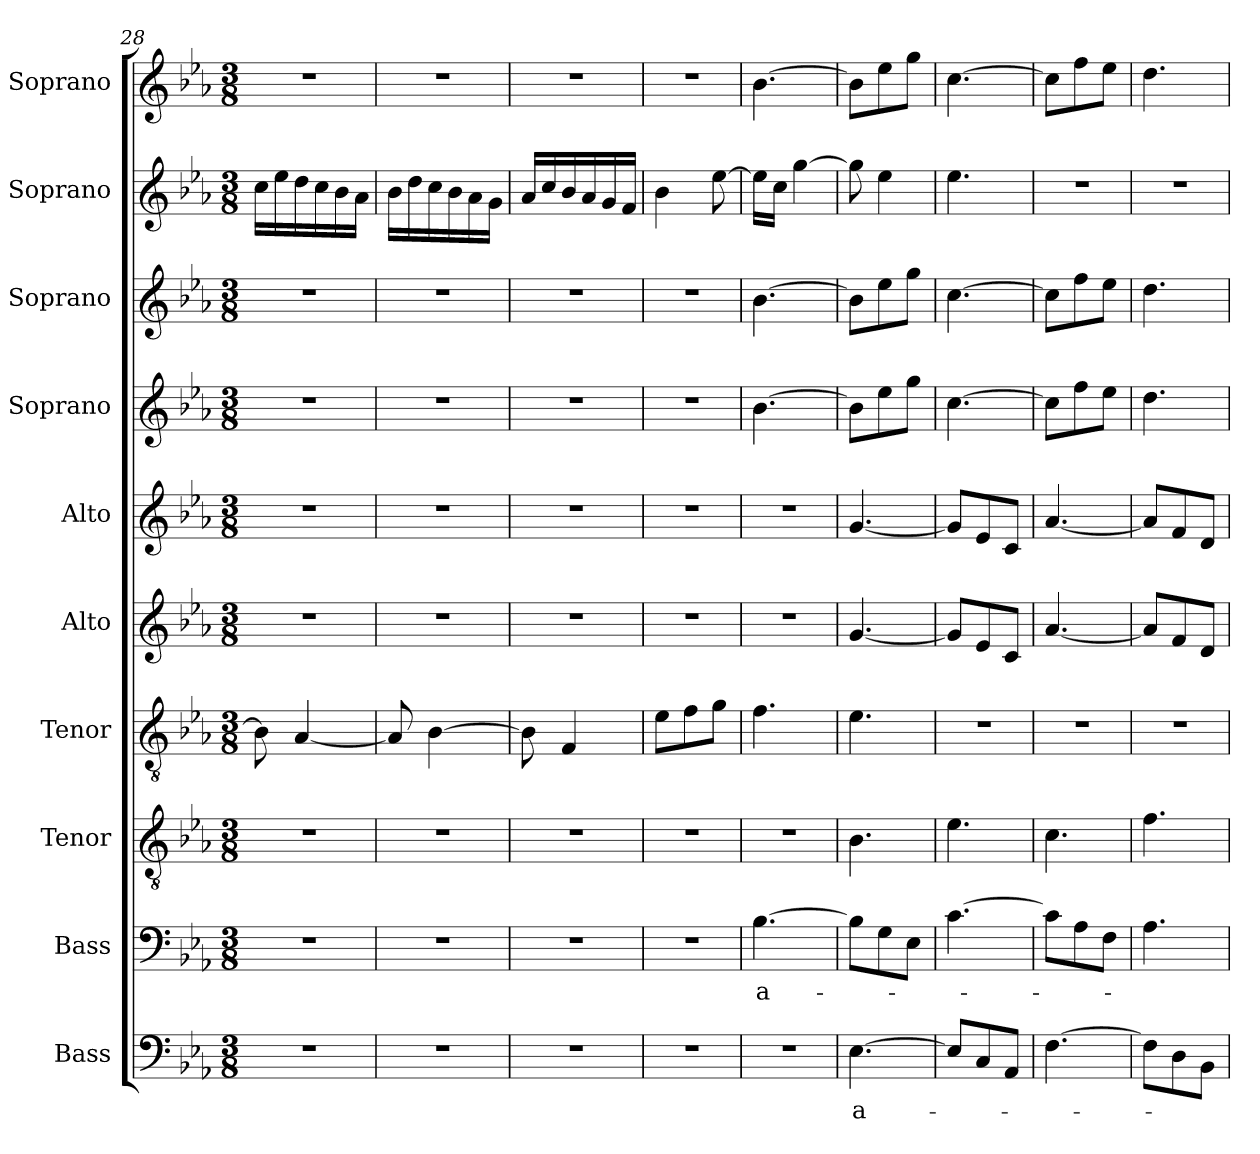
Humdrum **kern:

**kern	**text	**kern	**text	**kern	**kern	**kern	**kern	**kern	**kern	**kern	**kern
*part10	*part10	*part9	*part9	*part8	*part7	*part6	*part5	*part4	*part3	*part2	*part1
*staff10	*staff10	*staff9	*staff9	*staff8	*staff7	*staff6	*staff5	*staff4	*staff3	*staff2	*staff1
*I"Bass	*	*I"Bass	*	*I"Tenor	*I"Tenor	*I"Alto	*I"Alto	*I"Soprano	*I"Soprano	*I"Soprano	*I"Soprano
*I'B.	*	*I'B.	*	*I'T.	*I'T.	*I'A.	*I'A.	*I'S.	*I'S.	*I'S.	*I'S.
*clefF4	*	*clefF4	*	*clefGv2	*clefGv2	*clefG2	*clefG2	*clefG2	*clefG2	*clefG2	*clefG2
*k[b-e-a-]	*	*k[b-e-a-]	*	*k[b-e-a-]	*k[b-e-a-]	*k[b-e-a-]	*k[b-e-a-]	*k[b-e-a-]	*k[b-e-a-]	*k[b-e-a-]	*k[b-e-a-]
*E-:	*	*E-:	*	*E-:	*E-:	*E-:	*E-:	*E-:	*E-:	*E-:	*E-:
*M3/8	*	*M3/8	*	*M3/8	*M3/8	*M3/8	*M3/8	*M3/8	*M3/8	*M3/8	*M3/8
=28	=28	=28	=28	=28	=28	=28	=28	=28	=28	=28	=28
4.r	.	4.r	.	4.r	8B-\]	4.r	4.r	4.r	4.r	16cc\LL	4.r
.	.	.	.	.	.	.	.	.	.	16ee-\	.
.	.	.	.	.	[4A-/	.	.	.	.	16dd\	.
.	.	.	.	.	.	.	.	.	.	16cc\	.
.	.	.	.	.	.	.	.	.	.	16b-\	.
.	.	.	.	.	.	.	.	.	.	16a-\JJ	.
=29	=29	=29	=29	=29	=29	=29	=29	=29	=29	=29	=29
4.r	.	4.r	.	4.r	8A-/]	4.r	4.r	4.r	4.r	16b-\LL	4.r
.	.	.	.	.	.	.	.	.	.	16dd\	.
.	.	.	.	.	[4B-\	.	.	.	.	16cc\	.
.	.	.	.	.	.	.	.	.	.	16b-\	.
.	.	.	.	.	.	.	.	.	.	16a-\	.
.	.	.	.	.	.	.	.	.	.	16g\JJ	.
=30	=30	=30	=30	=30	=30	=30	=30	=30	=30	=30	=30
4.r	.	4.r	.	4.r	8B-\]	4.r	4.r	4.r	4.r	16a-/LL	4.r
.	.	.	.	.	.	.	.	.	.	16cc/	.
.	.	.	.	.	4F/	.	.	.	.	16b-/	.
.	.	.	.	.	.	.	.	.	.	16a-/	.
.	.	.	.	.	.	.	.	.	.	16g/	.
.	.	.	.	.	.	.	.	.	.	16f/JJ	.
=31	=31	=31	=31	=31	=31	=31	=31	=31	=31	=31	=31
4.r	.	4.r	.	4.r	8e-\L	4.r	4.r	4.r	4.r	4b-\	4.r
.	.	.	.	.	8f\	.	.	.	.	.	.
.	.	.	.	.	8g\J	.	.	.	.	[8ee-\	.
=32	=32	=32	=32	=32	=32	=32	=32	=32	=32	=32	=32
4.r	.	[4.B-\	a-	4.r	4.f\	4.r	4.r	[4.b-\	[4.b-\	16ee-\LL]	[4.b-\
.	.	.	.	.	.	.	.	.	.	16cc\JJ	.
.	.	.	.	.	.	.	.	.	.	[4gg\	.
=33	=33	=33	=33	=33	=33	=33	=33	=33	=33	=33	=33
[4.E-\	a-	8B-\L]	.	4.B-\	4.e-\	[4.g/	[4.g/	8b-\L]	8b-\L]	8gg\]	8b-\L]
.	.	8G\	.	.	.	.	.	8ee-\	8ee-\	4ee-\	8ee-\
.	.	8E-\J	.	.	.	.	.	8gg\J	8gg\J	.	8gg\J
!!LO:PB:g=z
=34	=34	=34	=34	=34	=34	=34	=34	=34	=34	=34	=34
8E-/L]	.	[4.c\	.	4.e-\	4.r	8g/L]	8g/L]	[4.cc\	[4.cc\	4.ee-\	[4.cc\
8C/	.	.	.	.	.	8e-/	8e-/	.	.	.	.
8AA-/J	.	.	.	.	.	8c/J	8c/J	.	.	.	.
=35	=35	=35	=35	=35	=35	=35	=35	=35	=35	=35	=35
[4.F\	.	8c\L]	.	4.c\	4.r	[4.a-/	[4.a-/	8cc\L]	8cc\L]	4.r	8cc\L]
.	.	8A-\	.	.	.	.	.	8ff\	8ff\	.	8ff\
.	.	8F\J	.	.	.	.	.	8ee-\J	8ee-\J	.	8ee-\J
=36	=36	=36	=36	=36	=36	=36	=36	=36	=36	=36	=36
8F\L]	.	4.A-\	.	4.f\	4.r	8a-/L]	8a-/L]	4.dd\	4.dd\	4.r	4.dd\
8D\	.	.	.	.	.	8f/	8f/	.	.	.	.
8BB-\J	.	.	.	.	.	8d/J	8d/J	.	.	.	.
=	=	=	=	=	=	=	=	=	=	=	=
*-	*-	*-	*-	*-	*-	*-	*-	*-	*-	*-	*-
